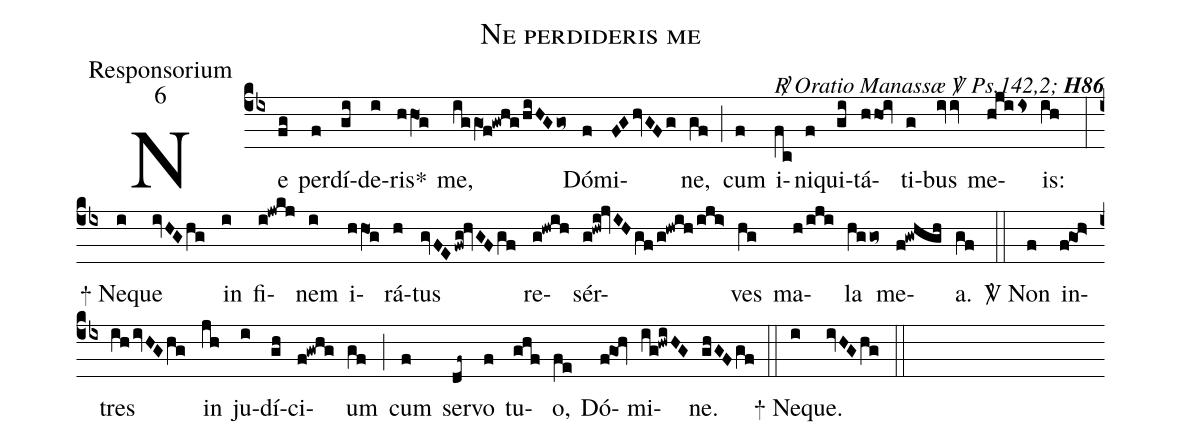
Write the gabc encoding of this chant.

name:Ne perdideris me;
office-part:Responsorium;
mode:6;
commentary:{\itshape\mdseries \Rbar\  Oratio Manassæ \Vbar\   Ps.142,2;\/} {\bfseries H86};
%%
(cb4)   Ne(fg) per(f)dí(gi)de(i)ris<sp>*</sp>(hhO1g) me,(iggO1f!gwhg/hiHGgo~) Dó(f)mi(FGhvGFg)ne,(gf) (;)
cum(f) i(fc)ni(f)qui(gi)tá(hho1!iv)ti(g)bus(ivv) me(hjiIs)is:(ih) (:)
<sp>+</sp> Ne(i)que(ivHGhg) in(i) fi(i!jwkj)nem(i) i(hhO1g)rá(h)tus(gvFEfwg!hvGFgf) re(g!hwih)sér(g!hwi!jvIHgf/g!hwih/iji>)ves(hg) ma(h/iji)la(hggo~) me(f!gwhgh)a.(gf) (::)
<sp>V/</sp> Non(f) in(f!go1!h>)tres(ihivHGhg) in(jh) ju(i)dí(gh)ci(f!gwhg)um(gf) (;)
cum(f) ser(df~)vo(f) tu(ghf)o,(fe) Dó(f!go1!hv)mi(ig!hwiHG)ne.(ghGFgf) (::)
<sp>+</sp> Ne(i)que.(ivHGhg) (::)
